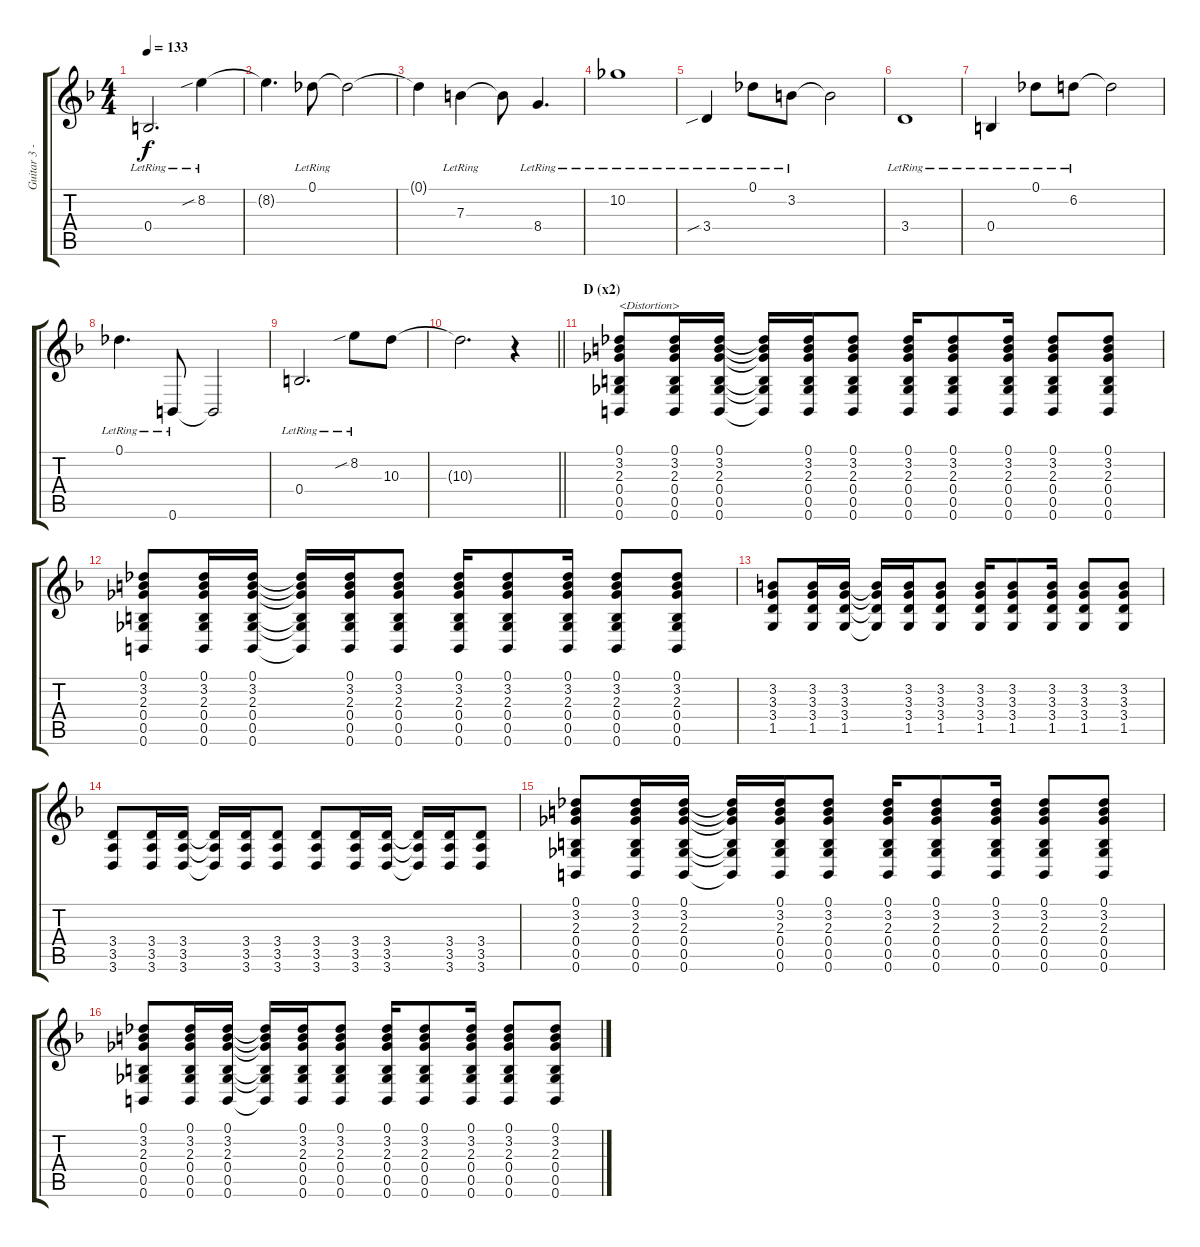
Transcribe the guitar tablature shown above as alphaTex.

\track ("Guitar 3 - Aoi" "Guitar 3 -") {instrument overdrivenguitar}
\staff {score tabs}
\tuning (Db4 Ab3 E3 B2 Gb2 B1) {hide}
\ts (4 4)
\tempo 133
\clef g2
\ks f
0.4{lr}.2{d dy f} 8.2{sib lr}.4 |
8.2{t}.4{d} 0.1{lr}.8 0.1{t}.2 |
0.1{t}.4 7.3{lr}.4 7.3{t}.8 8.4{lr}.4{d} |
10.2{lr}.1 |
3.4{sib lr}.4 0.1{lr}.8 3.2{lr}.8 3.2{t}.2 |
3.4{lr}.1 |
0.4{lr}.4 0.1{lr}.8 6.2{lr}.8 6.2{t}.2 |
0.1{lr}.4{d} 0.6{lr}.8 0.6{t}.2 |
0.4{lr}.2{d} 8.2{sib lr}.8 10.3.8 |
\barLineRight lightlight
10.3{t}.2{d} r.4 |
\section ("" "D (x2)")
(0.1 3.2 2.3 0.4 0.5 0.6).8{txt "<Distortion>" instrument overdrivenguitar} (0.1 3.2 2.3 0.4 0.5 0.6).16 (0.1 3.2 2.3 0.4 0.5 0.6).16 (0.1{t} 3.2{t} 2.3{t} 0.4{t} 0.5{t} 0.6{t}).16 (0.1 3.2 2.3 0.4 0.5 0.6).16 (0.1 3.2 2.3 0.4 0.5 0.6).8 (0.1 3.2 2.3 0.4 0.5 0.6).16 (0.1 3.2 2.3 0.4 0.5 0.6).8 (0.1 3.2 2.3 0.4 0.5 0.6).16 (0.1 3.2 2.3 0.4 0.5 0.6).8 (0.1 3.2 2.3 0.4 0.5 0.6).8 |
(0.1 3.2 2.3 0.4 0.5 0.6).8 (0.1 3.2 2.3 0.4 0.5 0.6).16 (0.1 3.2 2.3 0.4 0.5 0.6).16 (0.1{t} 3.2{t} 2.3{t} 0.4{t} 0.5{t} 0.6{t}).16 (0.1 3.2 2.3 0.4 0.5 0.6).16 (0.1 3.2 2.3 0.4 0.5 0.6).8 (0.1 3.2 2.3 0.4 0.5 0.6).16 (0.1 3.2 2.3 0.4 0.5 0.6).8 (0.1 3.2 2.3 0.4 0.5 0.6).16 (0.1 3.2 2.3 0.4 0.5 0.6).8 (0.1 3.2 2.3 0.4 0.5 0.6).8 |
(3.2 3.3 3.4 1.5).8 (3.2 3.3 3.4 1.5).16 (3.2 3.3 3.4 1.5).16 (3.2{t} 3.3{t} 3.4{t} 1.5{t}).16 (3.2 3.3 3.4 1.5).16 (3.2 3.3 3.4 1.5).8 (3.2 3.3 3.4 1.5).16 (3.2 3.3 3.4 1.5).8 (3.2 3.3 3.4 1.5).16 (3.2 3.3 3.4 1.5).8 (3.2 3.3 3.4 1.5).8 |
(3.4 3.5 3.6).8 (3.4 3.5 3.6).16 (3.4 3.5 3.6).16 (3.4{t} 3.5{t} 3.6{t}).16 (3.4 3.5 3.6).16 (3.4 3.5 3.6).8 (3.4 3.5 3.6).8 (3.4 3.5 3.6).16 (3.4 3.5 3.6).16 (3.4{t} 3.5{t} 3.6{t}).16 (3.4 3.5 3.6).16 (3.4 3.5 3.6).8 |
(0.1 3.2 2.3 0.4 0.5 0.6).8 (0.1 3.2 2.3 0.4 0.5 0.6).16 (0.1 3.2 2.3 0.4 0.5 0.6).16 (0.1{t} 3.2{t} 2.3{t} 0.4{t} 0.5{t} 0.6{t}).16 (0.1 3.2 2.3 0.4 0.5 0.6).16 (0.1 3.2 2.3 0.4 0.5 0.6).8 (0.1 3.2 2.3 0.4 0.5 0.6).16 (0.1 3.2 2.3 0.4 0.5 0.6).8 (0.1 3.2 2.3 0.4 0.5 0.6).16 (0.1 3.2 2.3 0.4 0.5 0.6).8 (0.1 3.2 2.3 0.4 0.5 0.6).8 |
(0.1 3.2 2.3 0.4 0.5 0.6).8 (0.1 3.2 2.3 0.4 0.5 0.6).16 (0.1 3.2 2.3 0.4 0.5 0.6).16 (0.1{t} 3.2{t} 2.3{t} 0.4{t} 0.5{t} 0.6{t}).16 (0.1 3.2 2.3 0.4 0.5 0.6).16 (0.1 3.2 2.3 0.4 0.5 0.6).8 (0.1 3.2 2.3 0.4 0.5 0.6).16 (0.1 3.2 2.3 0.4 0.5 0.6).8 (0.1 3.2 2.3 0.4 0.5 0.6).16 (0.1 3.2 2.3 0.4 0.5 0.6).8 (0.1 3.2 2.3 0.4 0.5 0.6).8
